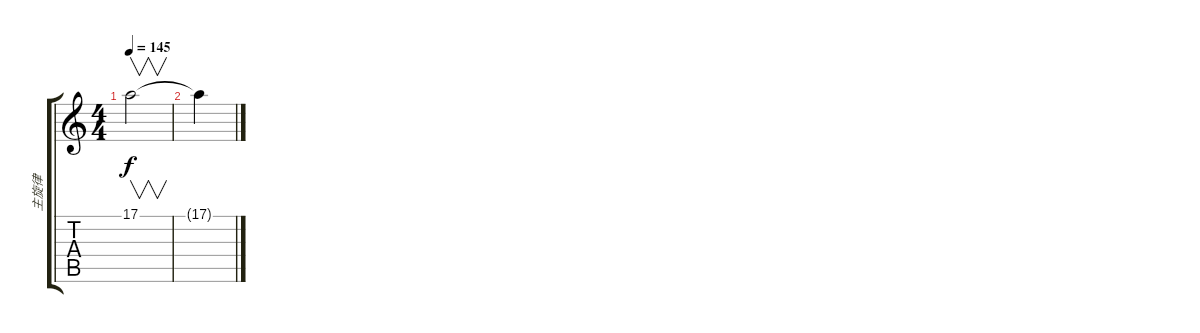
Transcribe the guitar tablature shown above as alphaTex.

\track ("主旋律" "主旋律") {instrument fx1rain}
\staff {score tabs}
\tuning (E4 B3 G3 D3 A2 E2) {hide}
\ts (4 4)
\tempo 145
\clef g2
\ks c
17.1.2{v dy f} |
17.1{t}.4
